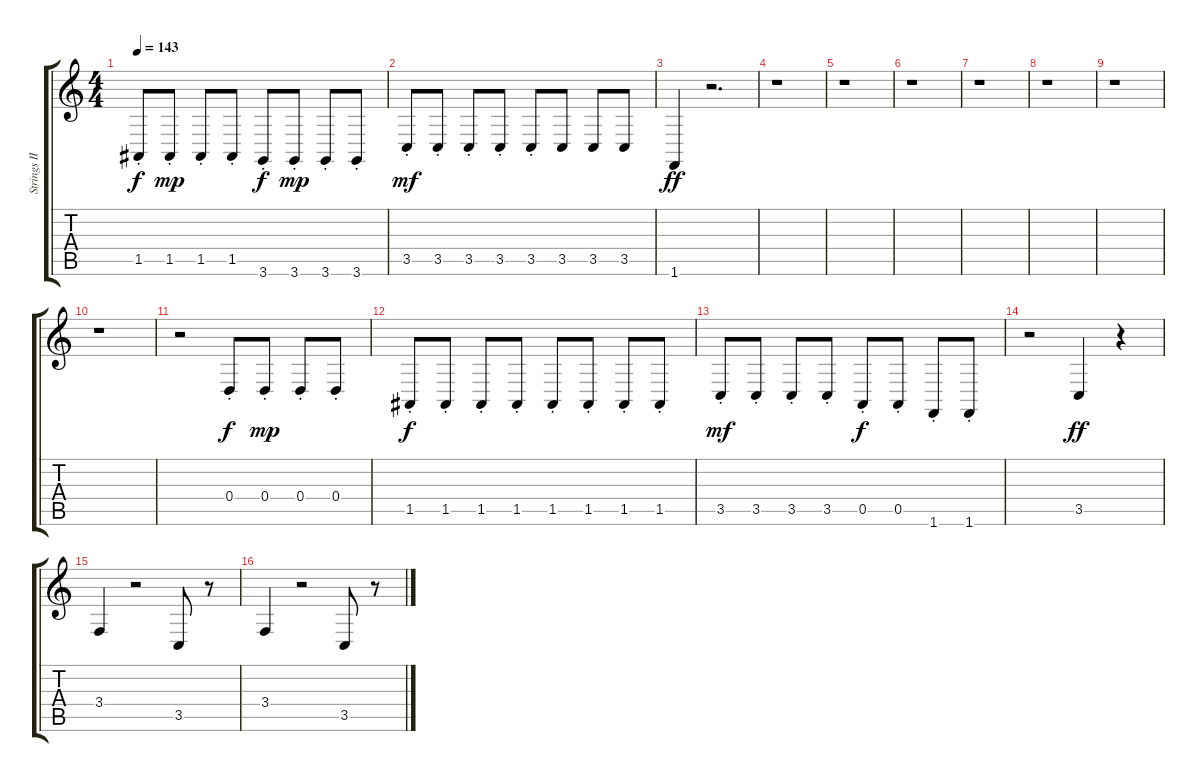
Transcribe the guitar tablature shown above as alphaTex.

\track ("Strings III" "Strings II") {instrument cello}
\staff {score tabs}
\tuning (E4 B3 G3 D3 A2 E2) {hide}
\ts (4 4)
\tempo 143
\clef g2
\ks c
1.5{st}.8{dy f} 1.5{st}.8{dy mp} 1.5{st}.8 1.5{st}.8 3.6{st}.8{dy f} 3.6{st}.8{dy mp} 3.6{st}.8 3.6{st}.8 |
3.5{st}.8{dy mf} 3.5{st}.8 3.5{st}.8 3.5{st}.8 3.5{st}.8 3.5.8 3.5.8 3.5.8 |
1.6.4{dy ff} r.2{d} |
r.1 |
r.1 |
r.1 |
r.1 |
r.1 |
r.1 |
r.1 |
r.2 0.4{st}.8{dy f} 0.4{st}.8{dy mp} 0.4{st}.8 0.4{st}.8 |
1.5{st}.8{dy f} 1.5{st}.8 1.5{st}.8 1.5{st}.8 1.5{st}.8 1.5{st}.8 1.5{st}.8 1.5{st}.8 |
3.5{st}.8{dy mf} 3.5{st}.8 3.5{st}.8 3.5{st}.8 0.5{st}.8{dy f} 0.5{st}.8 1.6{st}.8 1.6{st}.8 |
r.2 3.5.4{dy ff} r.4 |
3.4.4 r.2 3.5.8 r.8 |
3.4.4 r.2 3.5.8 r.8
